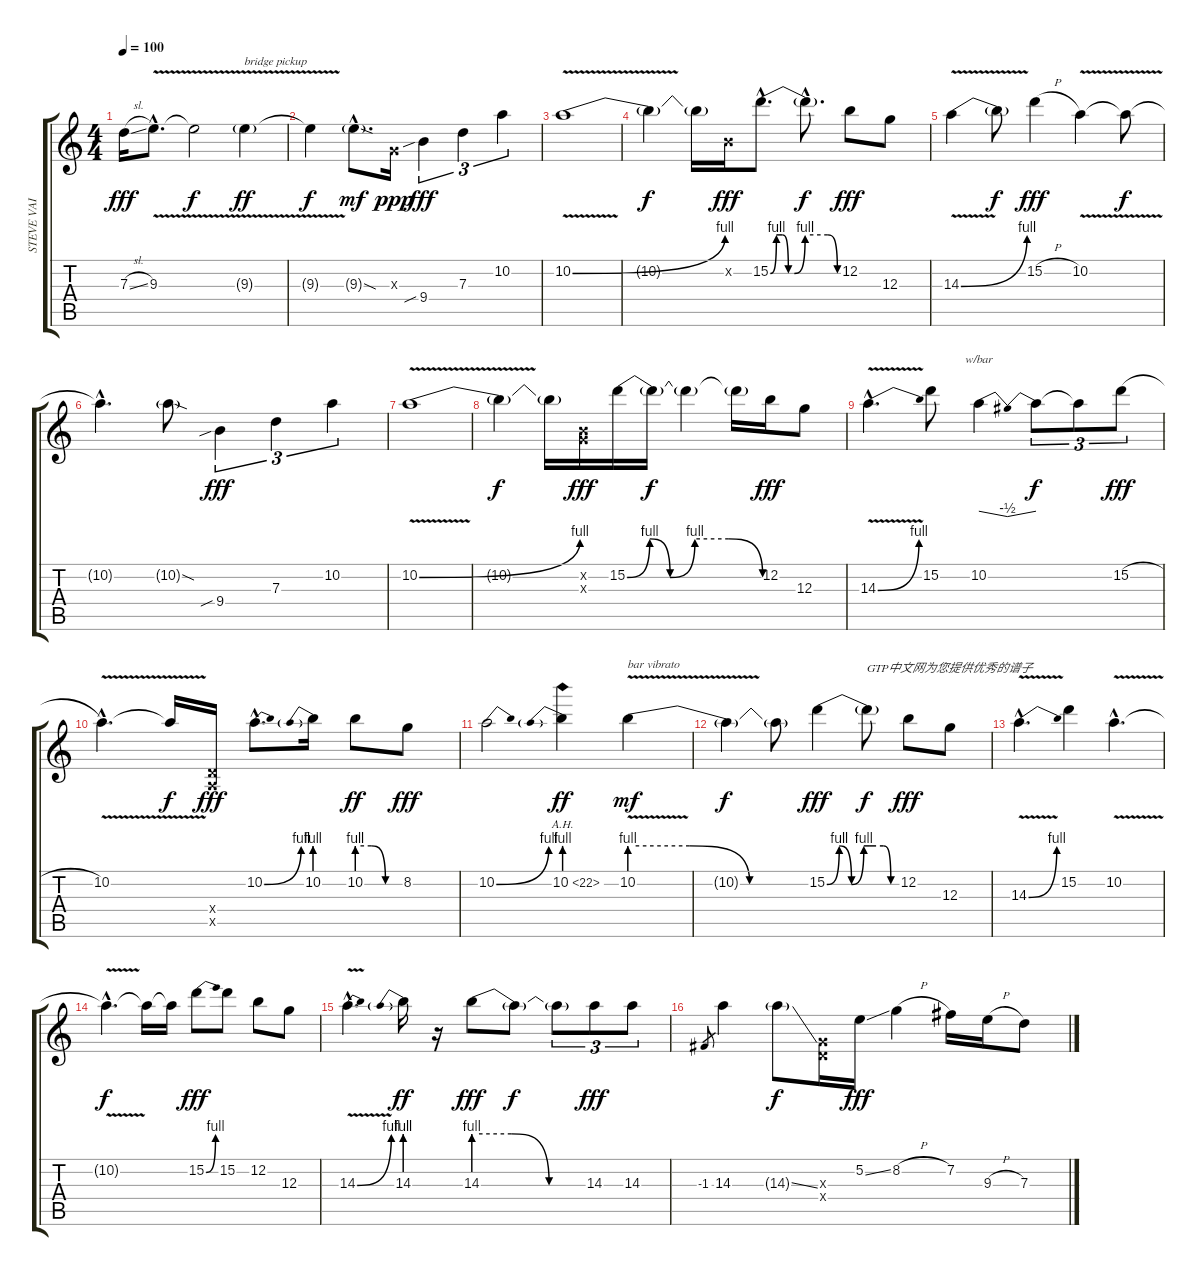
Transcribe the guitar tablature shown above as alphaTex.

\track ("STEVE VAI" "STEVE VAI") {instrument overdrivenguitar}
\staff {score tabs}
\tuning (E4 B3 G3 D3 A2 E2) {hide}
\ts (4 4)
\tempo 100
\clef g2
\ks c
7.3{sl}.16{dy fff} 9.3{v hac}.8{d volume 13} 9.3{t}.2{dy f} 9.3{v g}.4{txt "bridge pickup" dy ff volume 16} |
9.3{t}.4{dy f} 9.3{sod g hac}.8{d dy mf} 0.3{x}.16{dy ppp} 9.4{sib}.4{tu (3 2) dy fff} 7.3.4{tu (3 2)} 10.2.4{tu (3 2)} |
10.2{be (bend 0 0 60 4) v}.1 |
10.2{t}.4{dy f} 10.2{t}.16 0.2{x}.16{dy fff} 15.2{be (custom 0 0 5 4 10 4 15 0 20 0 29 4 48 4 56 0 60 0) hac}.8{d} 15.2{hac t}.8{d dy f} 12.2.8{dy fff} 12.3.8 |
14.3{be (bend 0 0 60 4) v}.4 14.3{t}.8{dy f} 15.2{h}.4{dy fff} 10.2{v}.4 10.2{t}.8{dy f} |
10.2{hac t}.4{d} 10.2{sod g}.8 9.4{sib}.4{tu (3 2) dy fff} 7.3.4{tu (3 2)} 10.2.4{tu (3 2)} |
10.2{be (bend 0 0 60 4) v}.1 |
10.2{t}.4{dy f} 10.2{t}.16 (0.2{x} 0.3{x}).16{dy fff} 15.2{be (custom 0 0 10 4 19 0 30 4 45 4 60 0)}.16 15.2{t}.16{dy f} 15.2{t}.4 15.2{t}.16 12.2.16{dy fff} 12.3.8 |
14.3{be (bend 0 0 60 4) v hac}.4{d} 15.2.8 10.2.4{tbe (dip default 0 0 30 -2 60 0)} 10.2{t}.8{tu (3 2) dy f} 10.2{t}.8{tu (3 2)} 15.2{h}.8{tu (3 2) dy fff volume 16} |
10.2{v hac}.4{d} 10.2{t}.16{dy f} (0.4{x} 0.5{x}).16{dy fff} 10.2{be (bend 0 0 60 4) hac}.8{d} 10.2{be (prebend 0 4 60 4)}.16 10.2{be (custom 0 4 20 4 40 0 60 0)}.8{dy ff} 8.2.8{dy fff} |
10.2{be (bend 0 0 60 4)}.2 10.2{be (prebend 0 4 60 4) ah 12}.4{dy ff} 10.2{be (custom 0 4 20 4 40 0 60 0) v}.4{txt "bar vibrato" dy mf} |
10.2{t}.4{dy f} 10.2{t}.8 15.2{be (custom 0 0 10 4 20 0 30 4 35 4 40 4 46 4 52 0 60 0)}.4{dy fff} 15.2{t}.8{txt "GTP中文网为您提供优秀的谱子" dy f} 12.2.8{dy fff} 12.3.8 |
14.3{be (bend 0 0 60 4) v hac}.4{d} 15.2.4 10.2{v hac}.4{d} |
10.2{hac t}.4{d dy f} 10.2{t}.16 10.2{t}.16 15.2{be (bend 0 0 60 4)}.8{dy fff} 15.2.8 12.2.8 12.3.8 |
14.3{be (bend 0 0 60 4) v hac}.4{d} 14.3{be (prebend 0 4 60 4)}.16{dy ff} r.16 14.3{be (custom 0 4 20 4 40 0 60 0)}.8{dy fff} 14.3{t}.8{dy f} 14.3{t}.8{tu (3 2)} 14.3.8{tu (3 2) dy fff} 14.3.8{tu (3 2)} |
-1.3.8{gr} 14.3.4 14.3{ss g}.8{dy f} (0.3{x} 0.4{x}).16 5.2{ss}.16{dy fff} 8.2{h}.4 7.2.16 9.3{h}.16 7.3.8
